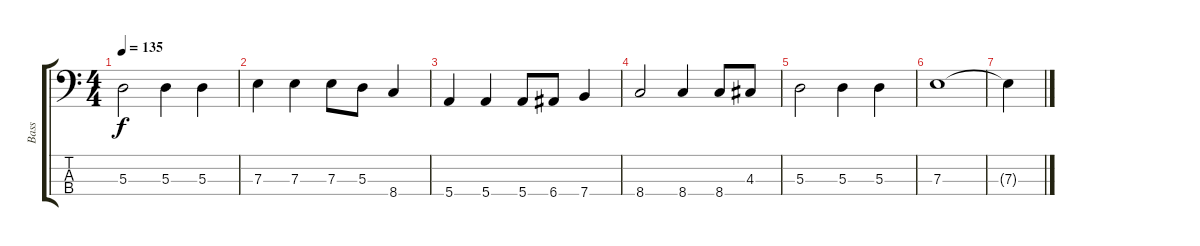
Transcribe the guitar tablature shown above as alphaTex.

\track ("Bass" "Bass") {instrument electricbassfinger}
\staff {score tabs}
\tuning (G2 D2 A1 E1) {hide}
\ts (4 4)
\tempo 135
\clef f4
\ks c
5.3.2{dy f} 5.3.4 5.3.4 |
7.3.4 7.3.4 7.3.8 5.3.8 8.4.4 |
5.4.4 5.4.4 5.4.8 6.4.8 7.4.4 |
8.4.2 8.4.4 8.4.8 4.3.8 |
5.3.2 5.3.4 5.3.4 |
7.3.1 |
7.3{t}.4
